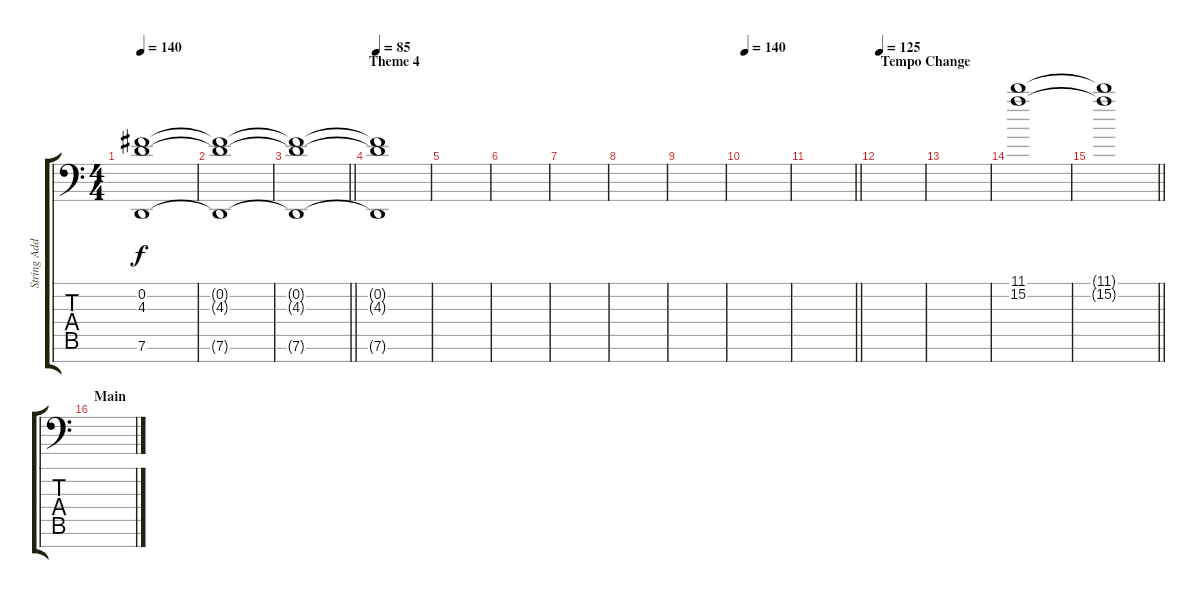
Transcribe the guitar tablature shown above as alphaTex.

\track ("String Additional" "String Add") {instrument stringensemble1}
\staff {score tabs}
\tuning (Eb5 Gb4 Bb3 Db3 E2 G1 C1) {hide}
\ts (4 4)
\tempo 140
\clef f4
\ks c
(0.2 4.3 7.6).1{dy f} |
(0.2{t} 4.3{t} 7.6{t}).1 |
\barLineRight lightlight
(0.2{t} 4.3{t} 7.6{t}).1{volume 0} |
\section ("" "Theme 4")
\tempo 85
(0.2{t} 4.3{t} 7.6{t}).1 |
|
|
|
|
|
\tempo 140
|
\barLineRight lightlight
|
\section ("" "Tempo Change")
\tempo 125
|
|
(11.1 15.2).1{volume 8} |
\barLineRight lightlight
(11.1{t} 15.2{t}).1 |
\section ("" "Main")
